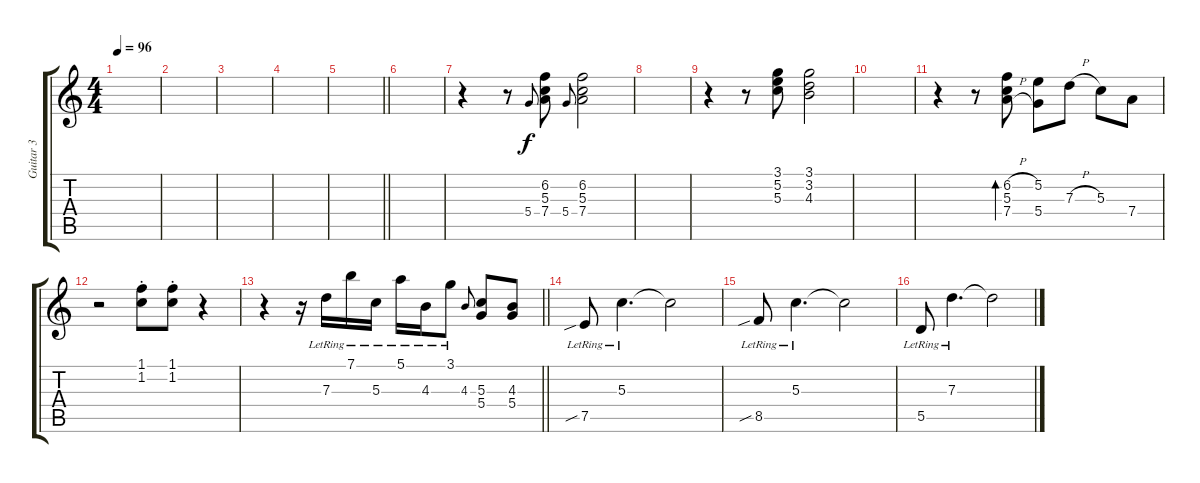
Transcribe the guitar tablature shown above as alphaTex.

\track ("Guitar 3" "Guitar 3") {instrument electricguitarjazz}
\staff {score tabs}
\tuning (E4 B3 G3 D3 A2 E2) {hide}
\ts (4 4)
\tempo 96
\clef g2
\ks c
|
|
|
|
\barLineRight lightlight
|
|
r.4 r.8 5.4.8{gr onbeat} (6.2 5.3 7.4).8 5.4.8{gr onbeat} (6.2 5.3 7.4).2 |
|
r.4 r.8 (3.1 5.2 5.3).8 (3.1 3.2 4.3).2 |
|
r.4 r.8 (6.2{h} 5.3 7.4{h}).8{bd 240} (5.2 5.4).8 7.3{h}.8 5.3.8 7.4.8 |
r.2 (1.1{st} 1.2{st}).8 (1.1{st} 1.2{st}).8 r.4 |
\barLineRight lightlight
r.4 r.16 7.3{lr}.16 7.1{lr}.16 5.3{lr}.16 5.1{lr}.16 4.3{lr}.16 3.1{lr}.8 4.3.8{gr onbeat} (5.3 5.4).8 (4.3 5.4).8 |
7.5{sib lr}.8 5.3{lr}.4{d} 5.3{t}.2 |
8.5{sib lr}.8 5.3{lr}.4{d} 5.3{t}.2 |
5.5{lr}.8 7.3{lr}.4{d} 7.3{t}.2
